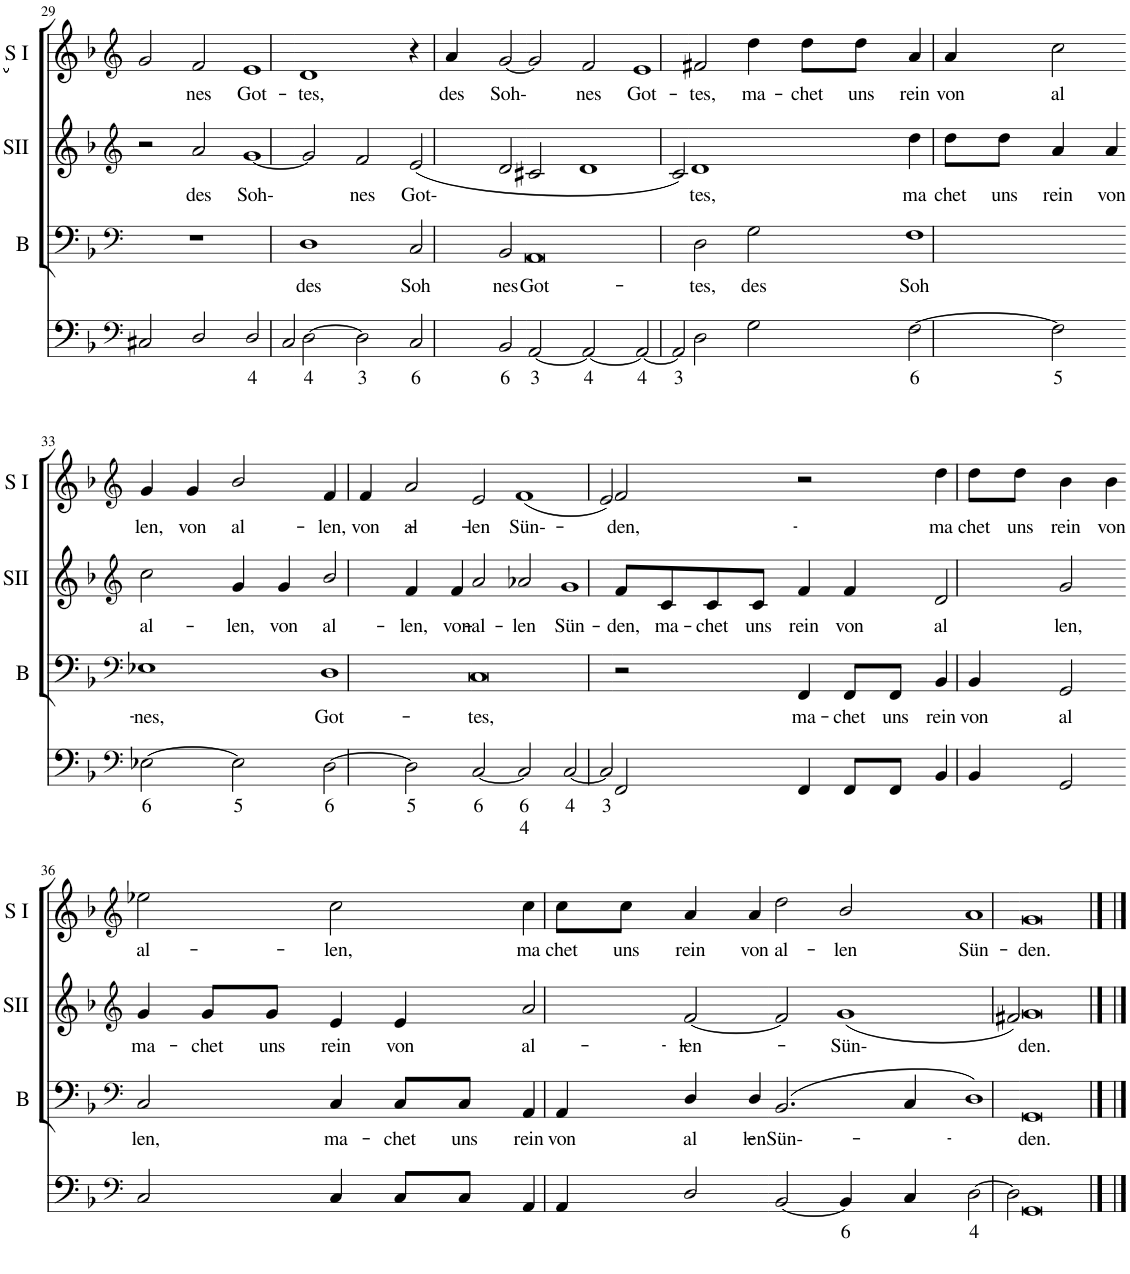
**kern	**text	**text	**kern	**text	**kern	**text	**kern	**text
*part4	*part4	*part4	*part3	*part3	*part2	*part2	*part1	*part1
*staff4	*staff4	*staff4	*staff3	*staff3	*staff2	*staff2	*staff1	*staff1
*I"Continuo	*	*	*I"Bass	*	*I"Soprano II	*	*I"Soprano I	*
*	*	*	*I'B	*	*I'SII	*	*I'S I	*
!!LO:PB:g=z
*clefF4	*	*	*clefF4	*	*clefG2	*	*clefG2	*
*k[b-]	*	*	*k[b-]	*	*k[b-]	*	*k[b-]	*
=29	=29	=29	=29	=29	=29	=29	=29	=29
2C#X/	.	.	1r	.	2r	.	2g/]	.
!	!	!	!	!	!	!LO:LY:b	!	!LO:LY:b
2D/	.	.	.	.	2a/	des	2f/	nes
!	!LO:LY:b	!	!	!	!	!LO:LY:b	!	!LO:LY:b
2D/	4	.	1ryy	.	[1g	Soh-	1e	Got-
2C#/	.	.	.	.	.	.	.	.
=30	=30	=30	=30	=30	=30	=30	=30	=30
!	!LO:LY:b	!	!	!LO:LY:b	!	!	!	!LO:LY:b
[2D\	4	.	1D	des	2g/]	.	1d	tes,
!	!LO:LY:b	!	!	!	!	!LO:LY:b	!	!
2D\]	3	.	.	.	2f/	nes	.	.
!	!LO:LY:b	!	!	!LO:LY:b	!	!LO:LY:b	!	!
2C/	6	.	2C/	Soh-	(2e/	Got-	4r	.
!	!	!	!	!	!	!	!	!LO:LY:b
.	.	.	.	.	.	.	4a/	des
!	!LO:LY:b	!	!	!LO:LY:b	!	!	!	!LO:LY:b
2BB-/	6	.	2BB-/	nes	2d/	.	[2g/	Soh-
=31	=31	=31	=31	=31	=31	=31	=31	=31
!	!LO:LY:b	!	!	!LO:LY:b	!	!	!	!
[2AA/	3	.	[1AA	Got-	2c#X/	.	2g/]	.
!	!LO:LY:b	!	!	!	!	!	!	!LO:LY:b
2AA/_	4	.	.	.	[2d	.	2f/	nes
!	!LO:LY:b	!	!	!	!	!	!	!LO:LY:b
2AA/_	4	.	1ryy	.	2ryy	.	1e	Got-
!	!LO:LY:b	!	!	!	!	!	!	!
2AA/]	3	.	.	.	2c#/)	.	.	.
=32	=32	=32	=32	=32	=32	=32	=32	=32
!	!	!	!	!LO:LY:b	!	!LO:LY:b	!	!LO:LY:b
2D\	.	.	2D\	tes,	1d	tes,	2f#X/	tes,
!	!	!	!	!	!	!	!	!LO:LY:b
2G\	.	.	1AA]	.	.	.	4dd\	ma-
!	!	!	!	!	!	!	!	!LO:LY:b
.	.	.	.	.	.	.	8dd\L	chet
!	!	!	!	!	!	!	!	!LO:LY:b
.	.	.	.	.	.	.	8dd\J	uns
!	!LO:LY:b	!	!	!	!	!	!	!LO:LY:b
[2F\	6	.	.	.	2d]	.	4a/	rein
!	!	!	!	!	!	!	!	!LO:LY:b
.	.	.	.	.	.	.	4a/	von
!	!LO:LY:b	!	!	!LO:LY:b	!	!LO:LY:b	!	!LO:LY:b
2F\]	5	.	2G\	des	4dd\	ma-	2cc\	al-
!	!	!	!	!	!	!LO:LY:b	!	!
.	.	.	.	.	8dd\L	chet	.	.
!	!	!	!	!	!	!LO:LY:b	!	!
.	.	.	.	.	8dd\J	uns	.	.
!	!	!	!	!LO:LY:b	!	!LO:LY:b	!	!
1ryy	.	.	1F	Soh-	4a/	rein	1ryy	.
!	!	!	!	!	!	!LO:LY:b	!	!
.	.	.	.	.	4a/	von	.	.
.	.	.	.	.	2ryy	.	.	.
!!LO:LB:g=z
=33	=33	=33	=33	=33	=33	=33	=33	=33
*clefF4	*	*	*clefF4	*	*clefG2	*	*clefG2	*
!	!LO:LY:b	!	!	!LO:LY:b	!	!LO:LY:b	!	!LO:LY:b
[2E-X\	6	.	1E-X	nes,	2cc\	al-	4g/	len,
!	!	!	!	!	!	!	!	!LO:LY:b
.	.	.	.	.	.	.	4g/	von
!	!LO:LY:b	!	!	!	!	!LO:LY:b	!	!LO:LY:b
2E-\]	5	.	.	.	4g/	len,	2b-/	al-
!	!	!	!	!	!	!LO:LY:b	!	!
.	.	.	.	.	4g/	von	.	.
!	!LO:LY:b	!	!	!LO:LY:b	!	!LO:LY:b	!	!LO:LY:b
[2D\	6	.	1D	Got-	2b-/	al-	4f/	len,
!	!	!	!	!	!	!	!	!LO:LY:b
.	.	.	.	.	.	.	4f/	von
!	!LO:LY:b	!	!	!	!	!LO:LY:b	!	!LO:LY:b
2D\]	5	.	.	.	4f/	len,	2a/	al-
!	!	!	!	!	!	!LO:LY:b	!	!
.	.	.	.	.	4f/	von	.	.
=34	=34	=34	=34	=34	=34	=34	=34	=34
!	!LO:LY:b	!	!	!LO:LY:b	!	!LO:LY:b	!	!LO:LY:b
[2C/	6	.	[1C	tes,	2a/	al-	2e/	len
!	!LO:LY:b	!LO:LY:b	!	!	!	!LO:LY:b	!	!LO:LY:b
2C/]	6	4	.	.	2a-X/	len	([2f	Sün-
!	!LO:LY:b	!	!	!	!	!LO:LY:b	!	!
[2C/	4	.	1ryy	.	1g	Sün-	2ryy	.
!	!LO:LY:b	!	!	!	!	!	!	!
2C/]	3	.	.	.	.	.	2e/)	.
=35	=35	=35	=35	=35	=35	=35	=35	=35
!	!	!	!	!	!	!LO:LY:b	!	!LO:LY:b
2FF/	.	.	2r	.	8f/L	den,	2f/	den,
!	!	!	!	!	!	!LO:LY:b	!	!
.	.	.	.	.	8c/	ma-	.	.
!	!	!	!	!	!	!LO:LY:b	!	!
.	.	.	.	.	8c/	chet	.	.
!	!	!	!	!	!	!LO:LY:b	!	!
.	.	.	.	.	8c/J	uns	.	.
!	!	!	!	!	!	!LO:LY:b	!	!
4FF/	.	.	1C]	.	4f/	rein	2f]	.
!	!	!	!	!	!	!LO:LY:b	!	!
8FF/L	.	.	.	.	4f/	von	.	.
8FF/J	.	.	.	.	.	.	.	.
!	!	!	!	!	!	!LO:LY:b	!	!
4BB-/	.	.	.	.	2d/	al-	2r	.
4BB-/	.	.	.	.	.	.	.	.
!	!	!	!	!LO:LY:b	!	!LO:LY:b	!	!LO:LY:b
2GG/	.	.	4FF/	ma-	2g/	len,	4dd\	ma-
!	!	!	!	!LO:LY:b	!	!	!	!LO:LY:b
.	.	.	8FF/L	chet	.	.	8dd\L	chet
!	!	!	!	!LO:LY:b	!	!	!	!LO:LY:b
.	.	.	8FF/J	uns	.	.	8dd\J	uns
!	!	!	!	!LO:LY:b	!	!	!	!LO:LY:b
1ryy	.	.	4BB-/	rein	1ryy	.	4b-\	rein
!	!	!	!	!LO:LY:b	!	!	!	!LO:LY:b
.	.	.	4BB-/	von	.	.	4b-\	von
!	!	!	!	!LO:LY:b	!	!	!	!
.	.	.	2GG/	al-	.	.	2ryy	.
!!LO:LB:g=z
=36	=36	=36	=36	=36	=36	=36	=36	=36
*clefF4	*	*	*clefF4	*	*clefG2	*	*clefG2	*
!	!	!	!	!LO:LY:b	!	!LO:LY:b	!	!LO:LY:b
2C/	.	.	2C/	len,	4g/	ma-	2ee-X\	al-
!	!	!	!	!	!	!LO:LY:b	!	!
.	.	.	.	.	8g/L	chet	.	.
!	!	!	!	!	!	!LO:LY:b	!	!
.	.	.	.	.	8g/J	uns	.	.
!	!	!	!	!LO:LY:b	!	!LO:LY:b	!	!LO:LY:b
4C/	.	.	4C/	ma-	4e/	rein	2cc\	len,
!	!	!	!	!LO:LY:b	!	!LO:LY:b	!	!
8C/L	.	.	8C/L	chet	4e/	von	.	.
!	!	!	!	!LO:LY:b	!	!	!	!
8C/J	.	.	8C/J	uns	.	.	.	.
!	!	!	!	!LO:LY:b	!	!LO:LY:b	!	!LO:LY:b
4AA/	.	.	4AA/	rein	2a/	al-	4cc\	ma-
!	!	!	!	!LO:LY:b	!	!	!	!LO:LY:b
4AA/	.	.	4AA/	von	.	.	8cc\L	chet
!	!	!	!	!	!	!	!	!LO:LY:b
.	.	.	.	.	.	.	8cc\J	uns
!	!	!	!	!LO:LY:b	!	!LO:LY:b	!	!LO:LY:b
2D/	.	.	4D/	al-	[2f/	len	4a/	rein
!	!	!	!	!LO:LY:b	!	!	!	!LO:LY:b
.	.	.	4D/	len	.	.	4a/	von
=37	=37	=37	=37	=37	=37	=37	=37	=37
!	!	!	!	!LO:LY:b	!	!	!	!LO:LY:b
[2BB-/	.	.	(2.BB-/	Sün-	2f/]	.	2dd\	al-
!	!LO:LY:b	!	!	!	!	!LO:LY:b	!	!LO:LY:b
4BB-/]	6	.	.	.	([2g	Sün-	2b-/	len
4C/	.	.	4C/	.	.	.	.	.
!	!LO:LY:b	!	!	!	!	!	!	!LO:LY:b
[2D\	4	.	1D)	.	2ryy	.	1a	Sün-
2D\]	.	.	.	.	2f#X/)	.	.	.
=38	=38	=38	=38	=38	=38	=38	=38	=38
!	!	!	!	!LO:LY:b	!	!LO:LY:b	!	!LO:LY:b
[1GG	.	.	[1GG	den.	[1g	den.	[1g	den.
1ryy	.	.	1ryy	.	2g]	.	1ryy	.
.	.	.	.	.	2ryy	.	.	.
==39	==39	==39	==39	==39	==39	==39	==39	==39
1GG]	.	.	1GG]	.	1g]	.	1g]	.
=	=	=	=	=	=	=	=	=
*-	*-	*-	*-	*-	*-	*-	*-	*-
